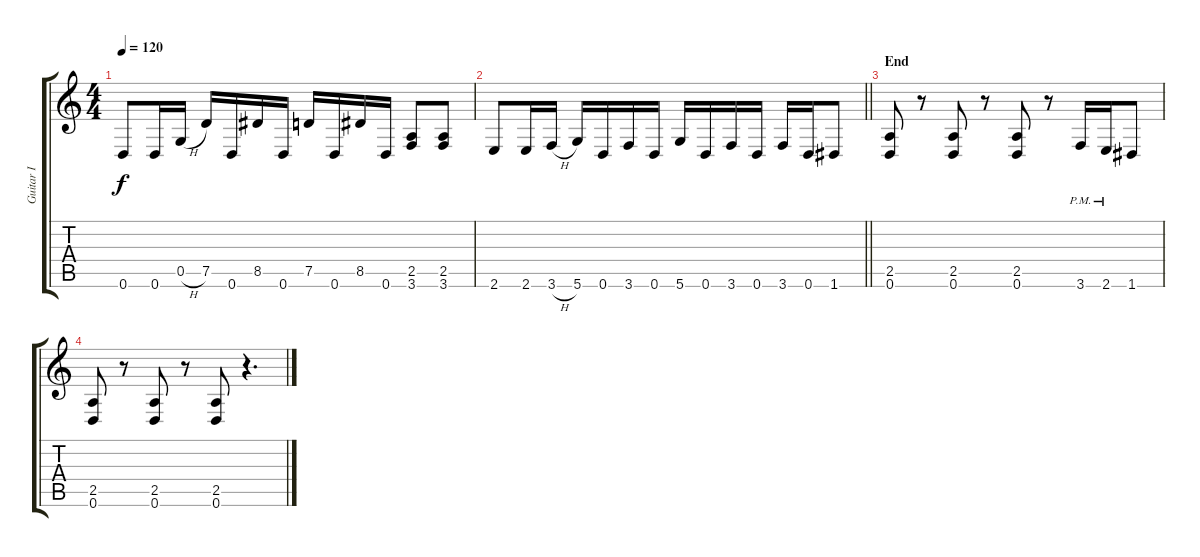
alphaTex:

\track ("Guitar I" "Guitar I") {instrument distortionguitar}
\staff {score tabs}
\tuning (D4 A3 F3 C3 G2 D2) {hide}
\ts (4 4)
\tempo 120
\clef g2
\ks c
0.6.8{dy f} 0.6.16 0.5{h}.16 7.5.16 0.6.16 8.5.16 0.6.16 7.5.16 0.6.16 8.5.16 0.6.16 (2.5 3.6).8 (2.5 3.6).8 |
\barLineRight lightlight
2.6.8 2.6.16 3.6{h}.16 5.6.16 0.6.16 3.6.16 0.6.16 5.6.16 0.6.16 3.6.16 0.6.16 3.6.16 0.6.16 1.6.8 |
\section ("" "End")
(2.5 0.6).8 r.8 (2.5 0.6).8 r.8 (2.5 0.6).8 r.8 3.6{pm}.16 2.6{pm}.16 1.6.8 |
(2.5 0.6).8 r.8 (2.5 0.6).8 r.8 (2.5 0.6).8 r.4{d}
